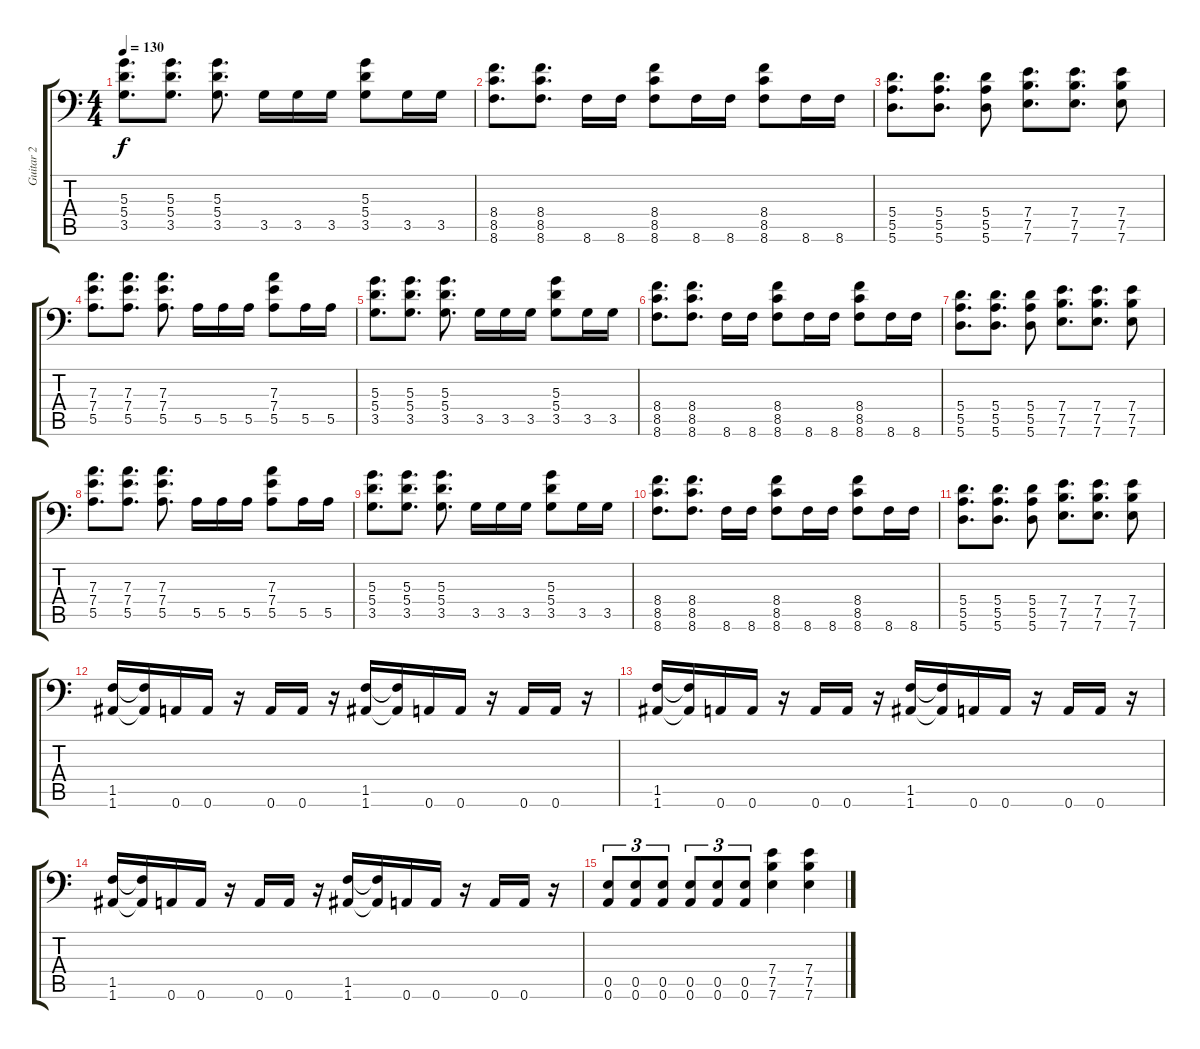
\track ("Guitar 2" "Guitar 2") {instrument distortionguitar}
\staff {score tabs}
\tuning (B3 Gb3 D3 A2 E2 A1) {hide}
\ts (4 4)
\tempo 130
\clef f4
\ks c
(5.3 5.4 3.5).8{d dy f} (5.3 5.4 3.5).8{d} (5.3 5.4 3.5).8{d} 3.5.16 3.5.16 3.5.16 (5.3 5.4 3.5).8 3.5.16 3.5.16 |
(8.4 8.5 8.6).8{d} (8.4 8.5 8.6).8{d} 8.6.16 8.6.16 (8.4 8.5 8.6).8 8.6.16 8.6.16 (8.4 8.5 8.6).8 8.6.16 8.6.16 |
(5.4 5.5 5.6).8{d} (5.4 5.5 5.6).8{d} (5.4 5.5 5.6).8 (7.4 7.5 7.6).8{d} (7.4 7.5 7.6).8{d} (7.4 7.5 7.6).8 |
(7.3 7.4 5.5).8{d} (7.3 7.4 5.5).8{d} (7.3 7.4 5.5).8{d} 5.5.16 5.5.16 5.5.16 (7.3 7.4 5.5).8 5.5.16 5.5.16 |
(5.3 5.4 3.5).8{d} (5.3 5.4 3.5).8{d} (5.3 5.4 3.5).8{d} 3.5.16 3.5.16 3.5.16 (5.3 5.4 3.5).8 3.5.16 3.5.16 |
(8.4 8.5 8.6).8{d} (8.4 8.5 8.6).8{d} 8.6.16 8.6.16 (8.4 8.5 8.6).8 8.6.16 8.6.16 (8.4 8.5 8.6).8 8.6.16 8.6.16 |
(5.4 5.5 5.6).8{d} (5.4 5.5 5.6).8{d} (5.4 5.5 5.6).8 (7.4 7.5 7.6).8{d} (7.4 7.5 7.6).8{d} (7.4 7.5 7.6).8 |
(7.3 7.4 5.5).8{d} (7.3 7.4 5.5).8{d} (7.3 7.4 5.5).8{d} 5.5.16 5.5.16 5.5.16 (7.3 7.4 5.5).8 5.5.16 5.5.16 |
(5.3 5.4 3.5).8{d} (5.3 5.4 3.5).8{d} (5.3 5.4 3.5).8{d} 3.5.16 3.5.16 3.5.16 (5.3 5.4 3.5).8 3.5.16 3.5.16 |
(8.4 8.5 8.6).8{d} (8.4 8.5 8.6).8{d} 8.6.16 8.6.16 (8.4 8.5 8.6).8 8.6.16 8.6.16 (8.4 8.5 8.6).8 8.6.16 8.6.16 |
(5.4 5.5 5.6).8{d} (5.4 5.5 5.6).8{d} (5.4 5.5 5.6).8 (7.4 7.5 7.6).8{d} (7.4 7.5 7.6).8{d} (7.4 7.5 7.6).8 |
(1.5 1.6).16 (1.5{t} 1.6{t}).16 0.6.16 0.6.16 r.16 0.6.16 0.6.16 r.16 (1.5 1.6).16 (1.5{t} 1.6{t}).16 0.6.16 0.6.16 r.16 0.6.16 0.6.16 r.16 |
(1.5 1.6).16 (1.5{t} 1.6{t}).16 0.6.16 0.6.16 r.16 0.6.16 0.6.16 r.16 (1.5 1.6).16 (1.5{t} 1.6{t}).16 0.6.16 0.6.16 r.16 0.6.16 0.6.16 r.16 |
(1.5 1.6).16 (1.5{t} 1.6{t}).16 0.6.16 0.6.16 r.16 0.6.16 0.6.16 r.16 (1.5 1.6).16 (1.5{t} 1.6{t}).16 0.6.16 0.6.16 r.16 0.6.16 0.6.16 r.16 |
(0.5 0.6).8{tu (3 2)} (0.5 0.6).8{tu (3 2)} (0.5 0.6).8{tu (3 2)} (0.5 0.6).8{tu (3 2)} (0.5 0.6).8{tu (3 2)} (0.5 0.6).8{tu (3 2)} (7.4 7.5 7.6).4 (7.4 7.5 7.6).4
